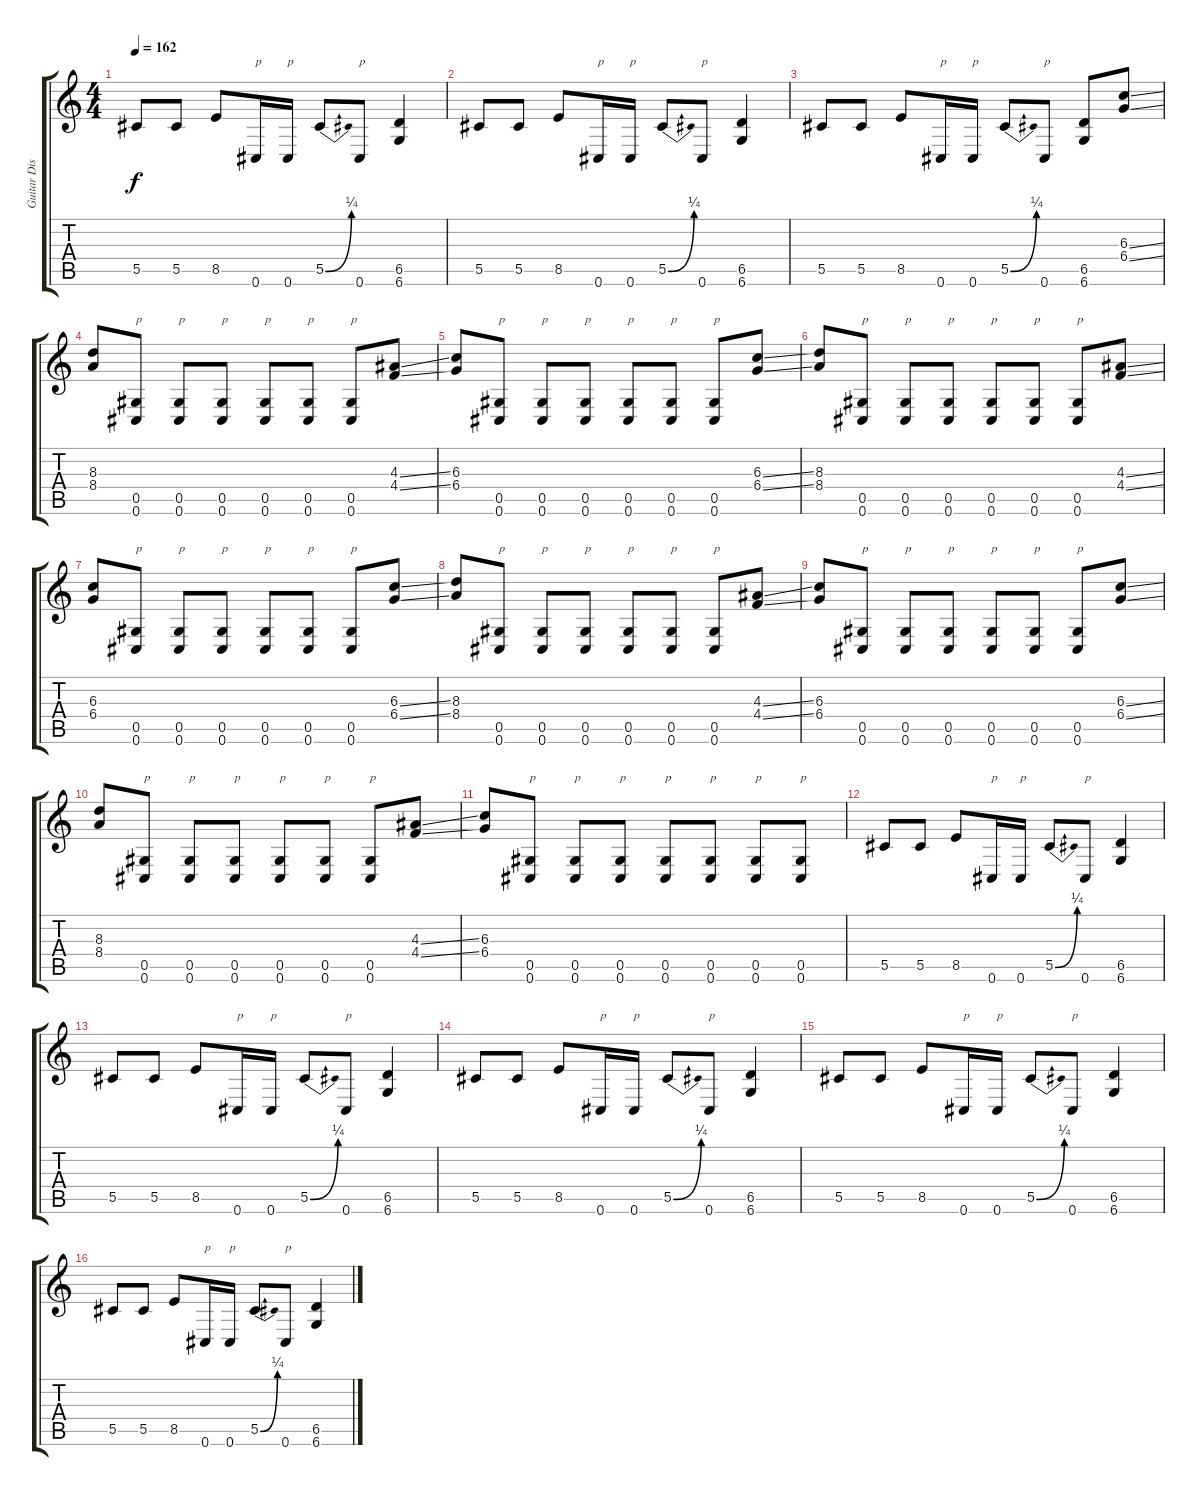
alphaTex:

\track ("Guitar Disto 1" "Guitar Dis") {instrument distortionguitar}
\staff {score tabs}
\tuning (Eb4 Bb3 Gb3 Db3 Ab2 Db2) {hide}
\ts (4 4)
\tempo 162
\clef g2
\ks c
5.5.8{dy f} 5.5.8 8.5.8 0.6.16{txt "p"} 0.6.16{txt "p"} 5.5{be (bend 0 0 60 1)}.8 0.6.8{txt "p"} (6.5 6.6).4 |
5.5.8 5.5.8 8.5.8 0.6.16{txt "p"} 0.6.16{txt "p"} 5.5{be (bend 0 0 60 1)}.8 0.6.8{txt "p"} (6.5 6.6).4 |
5.5.8 5.5.8 8.5.8 0.6.16{txt "p"} 0.6.16{txt "p"} 5.5{be (bend 0 0 60 1)}.8 0.6.8{txt "p"} (6.5 6.6).8 (6.3{ss} 6.4{ss}).8 |
(8.3 8.4).8 (0.5 0.6).8{txt "p"} (0.5 0.6).8{txt "p"} (0.5 0.6).8{txt "p"} (0.5 0.6).8{txt "p"} (0.5 0.6).8{txt "p"} (0.5 0.6).8{txt "p"} (4.3{ss} 4.4{ss}).8 |
(6.3 6.4).8 (0.5 0.6).8{txt "p"} (0.5 0.6).8{txt "p"} (0.5 0.6).8{txt "p"} (0.5 0.6).8{txt "p"} (0.5 0.6).8{txt "p"} (0.5 0.6).8{txt "p"} (6.3{ss} 6.4{ss}).8 |
(8.3 8.4).8 (0.5 0.6).8{txt "p"} (0.5 0.6).8{txt "p"} (0.5 0.6).8{txt "p"} (0.5 0.6).8{txt "p"} (0.5 0.6).8{txt "p"} (0.5 0.6).8{txt "p"} (4.3{ss} 4.4{ss}).8 |
(6.3 6.4).8 (0.5 0.6).8{txt "p"} (0.5 0.6).8{txt "p"} (0.5 0.6).8{txt "p"} (0.5 0.6).8{txt "p"} (0.5 0.6).8{txt "p"} (0.5 0.6).8{txt "p"} (6.3{ss} 6.4{ss}).8 |
(8.3 8.4).8 (0.5 0.6).8{txt "p"} (0.5 0.6).8{txt "p"} (0.5 0.6).8{txt "p"} (0.5 0.6).8{txt "p"} (0.5 0.6).8{txt "p"} (0.5 0.6).8{txt "p"} (4.3{ss} 4.4{ss}).8 |
(6.3 6.4).8 (0.5 0.6).8{txt "p"} (0.5 0.6).8{txt "p"} (0.5 0.6).8{txt "p"} (0.5 0.6).8{txt "p"} (0.5 0.6).8{txt "p"} (0.5 0.6).8{txt "p"} (6.3{ss} 6.4{ss}).8 |
(8.3 8.4).8 (0.5 0.6).8{txt "p"} (0.5 0.6).8{txt "p"} (0.5 0.6).8{txt "p"} (0.5 0.6).8{txt "p"} (0.5 0.6).8{txt "p"} (0.5 0.6).8{txt "p"} (4.3{ss} 4.4{ss}).8 |
(6.3 6.4).8 (0.5 0.6).8{txt "p"} (0.5 0.6).8{txt "p"} (0.5 0.6).8{txt "p"} (0.5 0.6).8{txt "p"} (0.5 0.6).8{txt "p"} (0.5 0.6).8{txt "p"} (0.5 0.6).8{txt "p"} |
5.5.8 5.5.8 8.5.8 0.6.16{txt "p"} 0.6.16{txt "p"} 5.5{be (bend 0 0 60 1)}.8 0.6.8{txt "p"} (6.5 6.6).4 |
5.5.8 5.5.8 8.5.8 0.6.16{txt "p"} 0.6.16{txt "p"} 5.5{be (bend 0 0 60 1)}.8 0.6.8{txt "p"} (6.5 6.6).4 |
5.5.8 5.5.8 8.5.8 0.6.16{txt "p"} 0.6.16{txt "p"} 5.5{be (bend 0 0 60 1)}.8 0.6.8{txt "p"} (6.5 6.6).4 |
5.5.8 5.5.8 8.5.8 0.6.16{txt "p"} 0.6.16{txt "p"} 5.5{be (bend 0 0 60 1)}.8 0.6.8{txt "p"} (6.5 6.6).4 |
5.5.8 5.5.8 8.5.8 0.6.16{txt "p"} 0.6.16{txt "p"} 5.5{be (bend 0 0 60 1)}.8 0.6.8{txt "p"} (6.5 6.6).4
